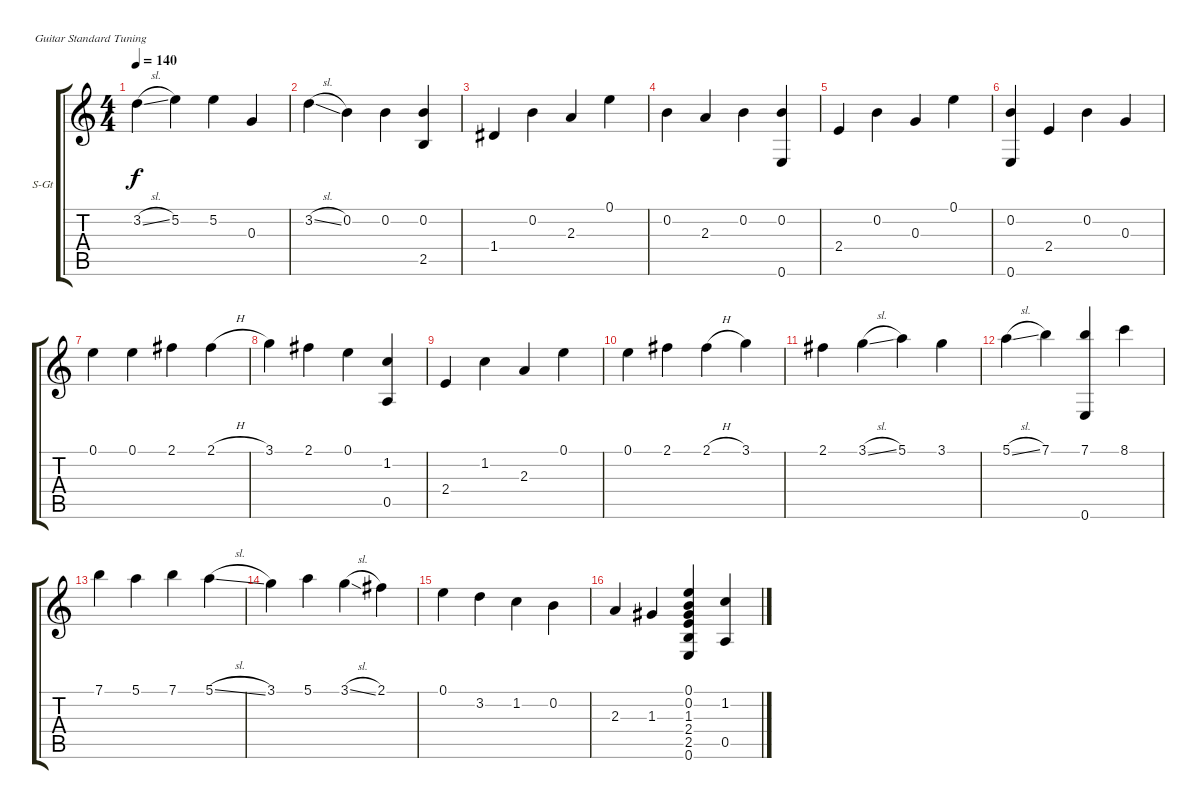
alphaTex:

\bracketExtendMode groupsimilarinstruments
\firstSystemTrackNameOrientation horizontal
\otherSystemsTrackNameOrientation horizontal
\track ("Track 1" "S-Gt") {instrument acousticguitarsteel}
\staff {score tabs}
\tuning (E4 B3 G3 D3 A2 E2)
\ts (4 4)
\tempo 140
\clef g2
\ks c
3.2{sl}.4{dy f} 5.2.4 5.2.4 0.3.4 |
3.2{sl}.4 0.2.4 0.2.4 (0.2 2.5).4 |
1.4.4 0.2.4 2.3.4 0.1.4 |
0.2.4 2.3.4 0.2.4 (0.2 0.6).4 |
2.4.4 0.2.4 0.3.4 0.1.4 |
(0.2 0.6).4 2.4.4 0.2.4 0.3.4 |
0.1.4 0.1.4 2.1.4 2.1{h}.4 |
3.1.4 2.1.4 0.1.4 (1.2 0.5).4 |
2.4.4 1.2.4 2.3.4 0.1.4 |
0.1.4 2.1.4 2.1{h}.4 3.1.4 |
2.1.4 3.1{sl}.4 5.1.4 3.1.4 |
5.1{sl}.4 7.1.4 (7.1 0.6).4 8.1.4 |
7.1.4 5.1.4 7.1.4 5.1{sl}.4 |
3.1.4 5.1.4 3.1{sl}.4 2.1.4 |
0.1.4 3.2.4 1.2.4 0.2.4 |
2.3.4 1.3.4 (0.1 0.2 1.3 2.4 2.5 0.6).4 (1.2 0.5).4
